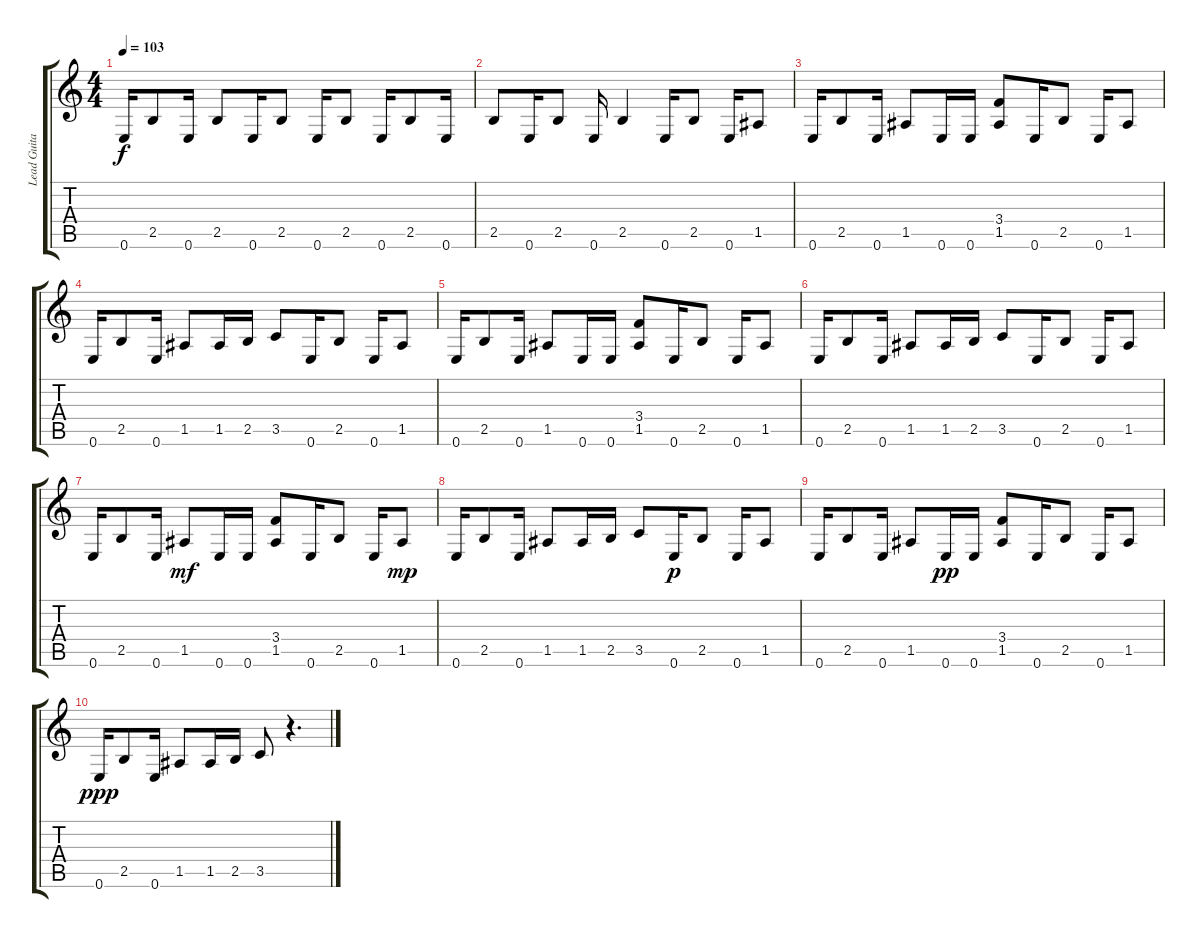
\track ("Lead Guitar" "Lead Guita") {instrument distortionguitar}
\staff {score tabs}
\tuning (E4 B3 G3 D3 A2 E2) {hide}
\ts (4 4)
\tempo 103
\clef g2
\ks c
0.6.16{dy f} 2.5.8 0.6.16 2.5.8 0.6.16 2.5.8 0.6.16 2.5.8 0.6.16 2.5.8 0.6.16 |
2.5.8 0.6.16 2.5.8 0.6.16 2.5.4 0.6.16 2.5.8 0.6.16 1.5.8 |
0.6.16 2.5.8 0.6.16 1.5.8 0.6.16 0.6.16 (3.4 1.5).8 0.6.16 2.5.8 0.6.16 1.5.8 |
0.6.16 2.5.8 0.6.16 1.5.8 1.5.16 2.5.16 3.5.8 0.6.16 2.5.8 0.6.16 1.5.8 |
0.6.16 2.5.8 0.6.16 1.5.8 0.6.16 0.6.16 (3.4 1.5).8 0.6.16 2.5.8 0.6.16 1.5.8 |
0.6.16 2.5.8 0.6.16 1.5.8 1.5.16 2.5.16 3.5.8 0.6.16 2.5.8 0.6.16 1.5.8 |
0.6.16 2.5.8 0.6.16 1.5.8{dy mf} 0.6.16 0.6.16 (3.4 1.5).8 0.6.16 2.5.8 0.6.16 1.5.8{dy mp} |
0.6.16 2.5.8 0.6.16 1.5.8 1.5.16 2.5.16 3.5.8 0.6.16{dy p} 2.5.8 0.6.16 1.5.8 |
0.6.16 2.5.8 0.6.16 1.5.8 0.6.16{dy pp} 0.6.16 (3.4 1.5).8 0.6.16 2.5.8 0.6.16 1.5.8 |
0.6.16{dy ppp} 2.5.8 0.6.16 1.5.8 1.5.16 2.5.16 3.5.8 r.4{d}
